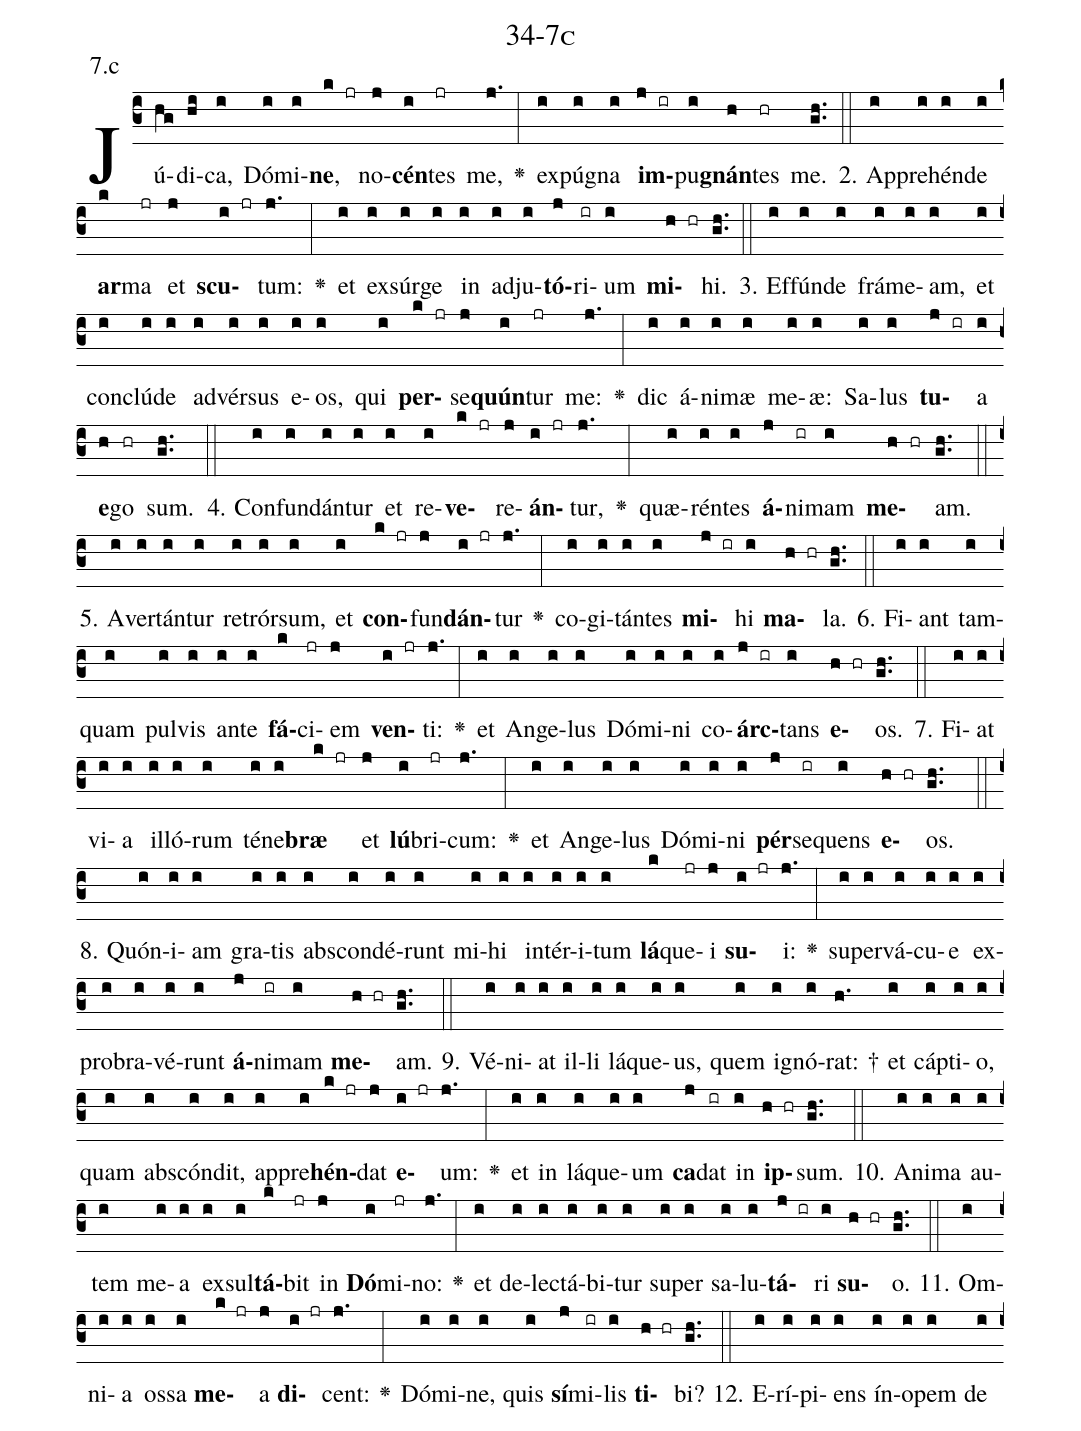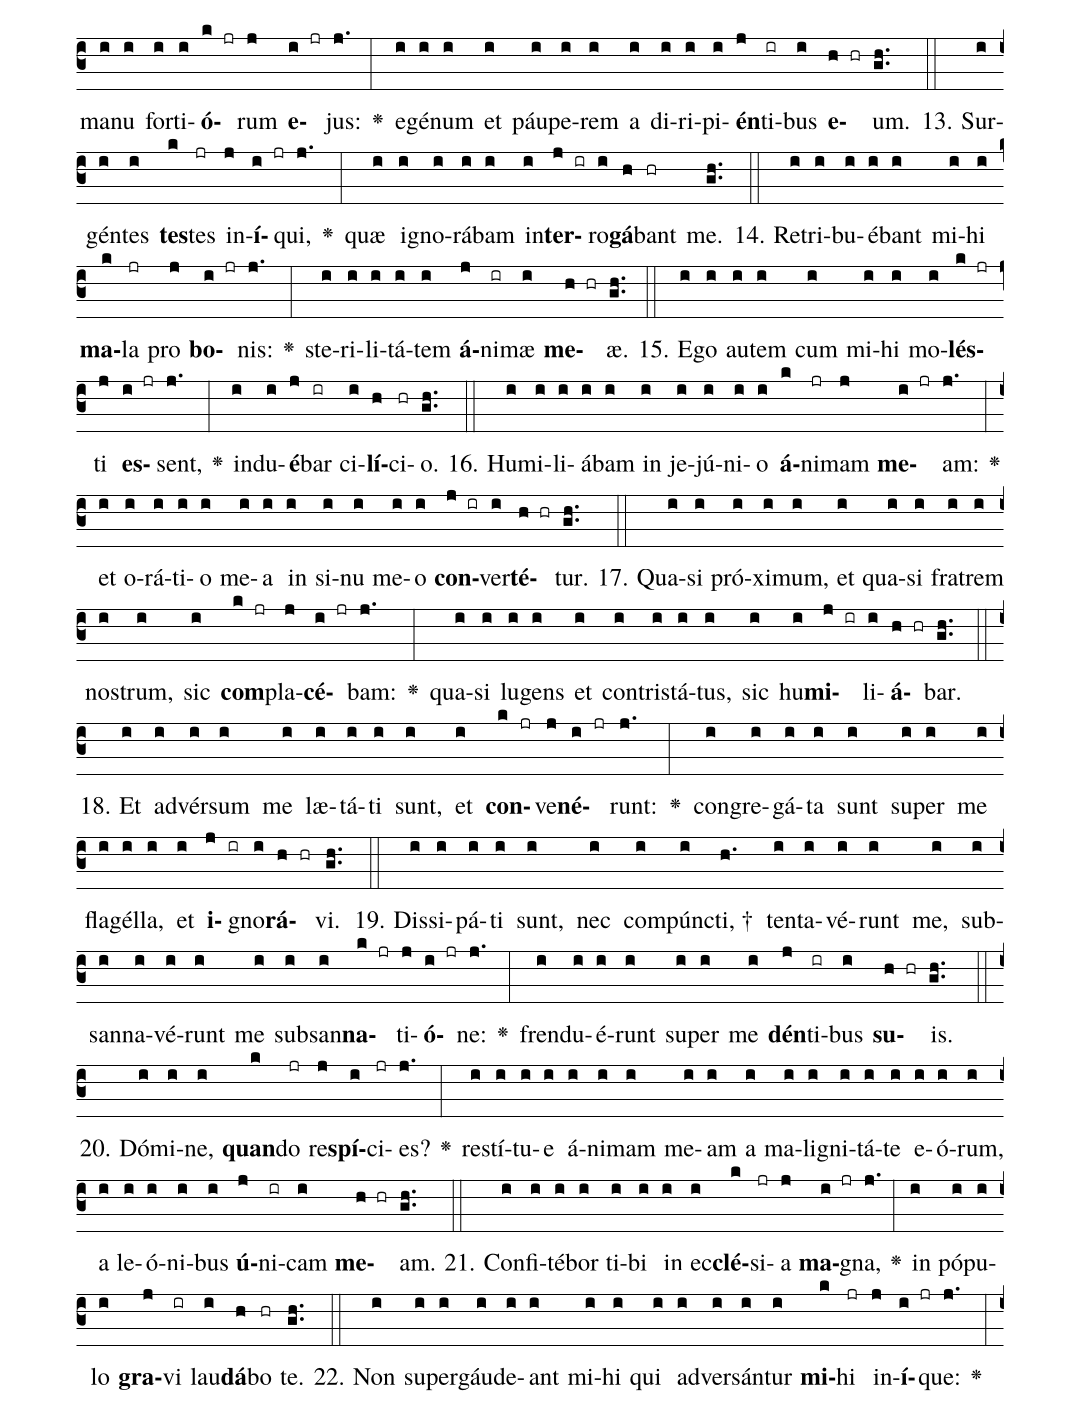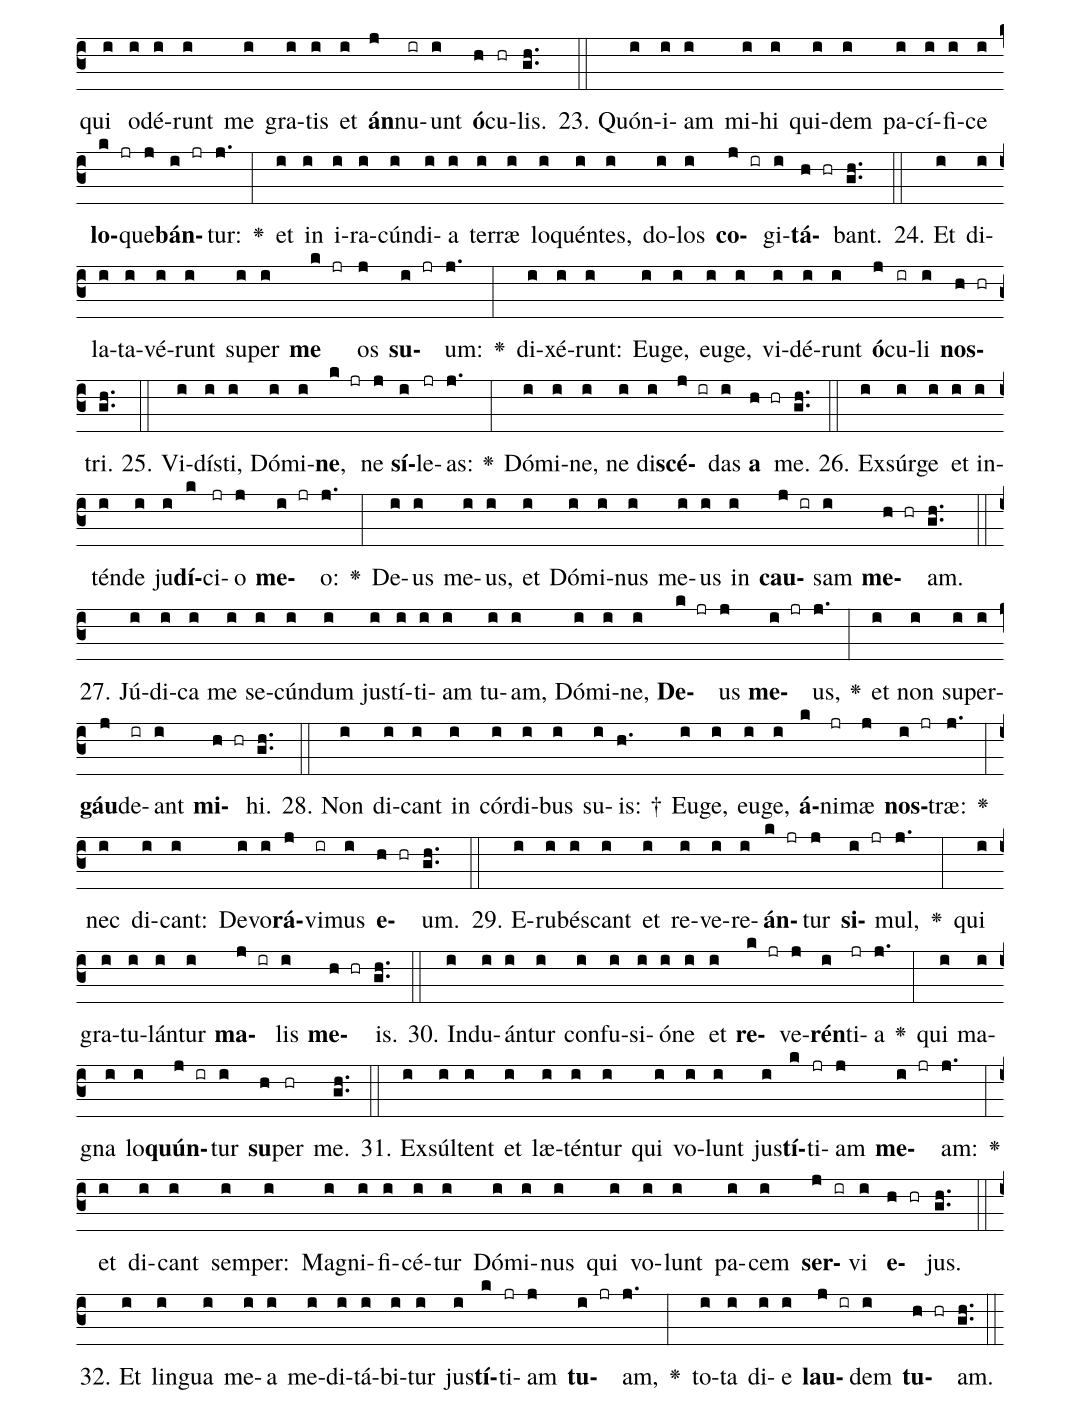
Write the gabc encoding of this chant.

name: 34-7c;
annotation: 7.c;
%%
(c3)Jú(hg)di(hi)ca,(i) Dó(i)mi(i)<b>ne</b>,(k jr) no(j)<b>cén</b>(i)tes(jr) me,(j.) <v>\greheightstar</v>(:) ex(i)pú(i)gna(i) <b>im</b>(j ir)pu(i)<b>gnán</b>(h)tes(hr) me.(gh..) (::)
2. Ap(i)pre(i)hén(i)de(i) <b>ar</b>(k)ma(jr) et(j) <b>scu</b>(i jr)tum:(j.) <v>\greheightstar</v>(:) et(i) ex(i)súr(i)ge(i) in(i) ad(i)ju(i)<b>tó</b>(j)ri(ir)um(i) <b>mi</b>(h hr)hi.(gh..) (::)
3. Ef(i)fún(i)de(i) frá(i)me(i)am,(i) et(i) con(i)clú(i)de(i) ad(i)vér(i)sus(i) e(i)os,(i) qui(i) <b>per</b>(k jr)se(j)<b>quún</b>(i)tur(jr) me:(j.) <v>\greheightstar</v>(:) dic(i) á(i)ni(i)mæ(i) me(i)æ:(i) Sa(i)lus(i) <b>tu</b>(j ir)a(i) <b>e</b>(h)go(hr) sum.(gh..) (::)
4. Con(i)fun(i)dán(i)tur(i) et(i) re(i)<b>ve</b>(k jr)re(j)<b>án</b>(i jr)tur,(j.) <v>\greheightstar</v>(:) quæ(i)rén(i)tes(i) <b>á</b>(j)ni(ir)mam(i) <b>me</b>(h hr)am.(gh..) (::)
5. A(i)ver(i)tán(i)tur(i) re(i)trór(i)sum,(i) et(i) <b>con</b>(k jr)fun(j)<b>dán</b>(i jr)tur(j.) <v>\greheightstar</v>(:) co(i)gi(i)tán(i)tes(i) <b>mi</b>(j ir)hi(i) <b>ma</b>(h hr)la.(gh..) (::)
6. Fi(i)ant(i) tam(i)quam(i) pul(i)vis(i) an(i)te(i) <b>fá</b>(k)ci(jr)em(j) <b>ven</b>(i jr)ti:(j.) <v>\greheightstar</v>(:) et(i) An(i)ge(i)lus(i) Dó(i)mi(i)ni(i) co(i)<b>árc</b>(j ir)tans(i) <b>e</b>(h hr)os.(gh..) (::)
7. Fi(i)at(i) vi(i)a(i) il(i)ló(i)rum(i) té(i)ne(i)<b>bræ</b>(k jr) et(j) <b>lú</b>(i)bri(jr)cum:(j.) <v>\greheightstar</v>(:) et(i) An(i)ge(i)lus(i) Dó(i)mi(i)ni(i) <b>pér</b>(j)se(ir)quens(i) <b>e</b>(h hr)os.(gh..) (::)
8. Quón(i)i(i)am(i) gra(i)tis(i) abs(i)con(i)dé(i)runt(i) mi(i)hi(i) in(i)tér(i)i(i)tum(i) <b>lá</b>(k)que(jr)i(j) <b>su</b>(i jr)i:(j.) <v>\greheightstar</v>(:) su(i)per(i)vá(i)cu(i)e(i) ex(i)pro(i)bra(i)vé(i)runt(i) <b>á</b>(j)ni(ir)mam(i) <b>me</b>(h hr)am.(gh..) (::)
9. Vé(i)ni(i)at(i) il(i)li(i) lá(i)que(i)us,(i) quem(i) i(i)gnó(i)rat: †(h.) et(i) cáp(i)ti(i)o,(i) quam(i) abs(i)cón(i)dit,(i) ap(i)pre(i)<b>hén</b>(k jr)dat(j) <b>e</b>(i jr)um:(j.) <v>\greheightstar</v>(:) et(i) in(i) lá(i)que(i)um(i) <b>ca</b>(j)dat(ir) in(i) <b>ip</b>(h hr)sum.(gh..) (::)
10. A(i)ni(i)ma(i) au(i)tem(i) me(i)a(i) ex(i)sul(i)<b>tá</b>(k)bit(jr) in(j) <b>Dó</b>(i)mi(jr)no:(j.) <v>\greheightstar</v>(:) et(i) de(i)lec(i)tá(i)bi(i)tur(i) su(i)per(i) sa(i)lu(i)<b>tá</b>(j ir)ri(i) <b>su</b>(h hr)o.(gh..) (::)
11. Om(i)ni(i)a(i) os(i)sa(i) <b>me</b>(k jr)a(j) <b>di</b>(i jr)cent:(j.) <v>\greheightstar</v>(:) Dó(i)mi(i)ne,(i) quis(i) <b>sí</b>(j)mi(ir)lis(i) <b>ti</b>(h hr)bi?(gh..) (::)
12. E(i)rí(i)pi(i)ens(i) ín(i)o(i)pem(i) de(i) ma(i)nu(i) for(i)ti(i)<b>ó</b>(k jr)rum(j) <b>e</b>(i jr)jus:(j.) <v>\greheightstar</v>(:) e(i)gé(i)num(i) et(i) páu(i)pe(i)rem(i) a(i) di(i)ri(i)pi(i)<b>én</b>(j)ti(ir)bus(i) <b>e</b>(h hr)um.(gh..) (::)
13. Sur(i)gén(i)tes(i) <b>tes</b>(k)tes(jr) in(j)<b>í</b>(i jr)qui,(j.) <v>\greheightstar</v>(:) quæ(i) i(i)gno(i)rá(i)bam(i) in(i)<b>ter</b>(j ir)ro(i)<b>gá</b>(h)bant(hr) me.(gh..) (::)
14. Re(i)tri(i)bu(i)é(i)bant(i) mi(i)hi(i) <b>ma</b>(k)la(jr) pro(j) <b>bo</b>(i jr)nis:(j.) <v>\greheightstar</v>(:) ste(i)ri(i)li(i)tá(i)tem(i) <b>á</b>(j)ni(ir)mæ(i) <b>me</b>(h hr)æ.(gh..) (::)
15. E(i)go(i) au(i)tem(i) cum(i) mi(i)hi(i) mo(i)<b>lés</b>(k jr)ti(j) <b>es</b>(i jr)sent,(j.) <v>\greheightstar</v>(:) ind(i)u(i)<b>é</b>(j)bar(ir) ci(i)<b>lí</b>(h)ci(hr)o.(gh..) (::)
16. Hu(i)mi(i)li(i)á(i)bam(i) in(i) je(i)jú(i)ni(i)o(i) <b>á</b>(k)ni(jr)mam(j) <b>me</b>(i jr)am:(j.) <v>\greheightstar</v>(:) et(i) o(i)rá(i)ti(i)o(i) me(i)a(i) in(i) si(i)nu(i) me(i)o(i) <b>con</b>(j ir)ver(i)<b>té</b>(h hr)tur.(gh..) (::)
17. Qua(i)si(i) pró(i)xi(i)mum,(i) et(i) qua(i)si(i) fra(i)trem(i) nos(i)trum,(i) sic(i) <b>com</b>(k jr)pla(j)<b>cé</b>(i jr)bam:(j.) <v>\greheightstar</v>(:) qua(i)si(i) lu(i)gens(i) et(i) con(i)tris(i)tá(i)tus,(i) sic(i) hu(i)<b>mi</b>(j ir)li(i)<b>á</b>(h hr)bar.(gh..) (::)
18. Et(i) ad(i)vér(i)sum(i) me(i) læ(i)tá(i)ti(i) sunt,(i) et(i) <b>con</b>(k jr)ve(j)<b>né</b>(i jr)runt:(j.) <v>\greheightstar</v>(:) con(i)gre(i)gá(i)ta(i) sunt(i) su(i)per(i) me(i) fla(i)gél(i)la,(i) et(i) <b>i</b>(j ir)gno(i)<b>rá</b>(h hr)vi.(gh..) (::)
19. Dis(i)si(i)pá(i)ti(i) sunt,(i) nec(i) com(i)púnc(i)ti, †(h.) ten(i)ta(i)vé(i)runt(i) me,(i) sub(i)san(i)na(i)vé(i)runt(i) me(i) sub(i)san(i)<b>na</b>(k jr)ti(j)<b>ó</b>(i jr)ne:(j.) <v>\greheightstar</v>(:) fren(i)du(i)é(i)runt(i) su(i)per(i) me(i) <b>dén</b>(j)ti(ir)bus(i) <b>su</b>(h hr)is.(gh..) (::)
20. Dó(i)mi(i)ne,(i) <b>quan</b>(k)do(jr) re(j)<b>spí</b>(i)ci(jr)es?(j.) <v>\greheightstar</v>(:) re(i)stí(i)tu(i)e(i) á(i)ni(i)mam(i) me(i)am(i) a(i) ma(i)li(i)gni(i)tá(i)te(i) e(i)ó(i)rum,(i) a(i) le(i)ó(i)ni(i)bus(i) <b>ú</b>(j)ni(ir)cam(i) <b>me</b>(h hr)am.(gh..) (::)
21. Con(i)fi(i)té(i)bor(i) ti(i)bi(i) in(i) ec(i)<b>clé</b>(k)si(jr)a(j) <b>ma</b>(i jr)gna,(j.) <v>\greheightstar</v>(:) in(i) pó(i)pu(i)lo(i) <b>gra</b>(j)vi(ir) lau(i)<b>dá</b>(h)bo(hr) te.(gh..) (::)
22. Non(i) su(i)per(i)gáu(i)de(i)ant(i) mi(i)hi(i) qui(i) ad(i)ver(i)sán(i)tur(i) <b>mi</b>(k)hi(jr) in(j)<b>í</b>(i jr)que:(j.) <v>\greheightstar</v>(:) qui(i) o(i)dé(i)runt(i) me(i) gra(i)tis(i) et(i) <b>án</b>(j)nu(ir)unt(i) <b>ó</b>(h)cu(hr)lis.(gh..) (::)
23. Quón(i)i(i)am(i) mi(i)hi(i) qui(i)dem(i) pa(i)cí(i)fi(i)ce(i) <b>lo</b>(k jr)que(j)<b>bán</b>(i jr)tur:(j.) <v>\greheightstar</v>(:) et(i) in(i) i(i)ra(i)cún(i)di(i)a(i) ter(i)ræ(i) lo(i)quén(i)tes,(i) do(i)los(i) <b>co</b>(j ir)gi(i)<b>tá</b>(h hr)bant.(gh..) (::)
24. Et(i) di(i)la(i)ta(i)vé(i)runt(i) su(i)per(i) <b>me</b>(k jr) os(j) <b>su</b>(i jr)um:(j.) <v>\greheightstar</v>(:) di(i)xé(i)runt:(i) Eu(i)ge,(i) eu(i)ge,(i) vi(i)dé(i)runt(i) <b>ó</b>(j)cu(ir)li(i) <b>nos</b>(h hr)tri.(gh..) (::)
25. Vi(i)dís(i)ti,(i) Dó(i)mi(i)<b>ne</b>,(k jr) ne(j) <b>sí</b>(i)le(jr)as:(j.) <v>\greheightstar</v>(:) Dó(i)mi(i)ne,(i) ne(i) di(i)<b>scé</b>(j ir)das(i) <b>a</b>(h hr) me.(gh..) (::)
26. Ex(i)súr(i)ge(i) et(i) in(i)tén(i)de(i) ju(i)<b>dí</b>(k)ci(jr)o(j) <b>me</b>(i jr)o:(j.) <v>\greheightstar</v>(:) De(i)us(i) me(i)us,(i) et(i) Dó(i)mi(i)nus(i) me(i)us(i) in(i) <b>cau</b>(j ir)sam(i) <b>me</b>(h hr)am.(gh..) (::)
27. Jú(i)di(i)ca(i) me(i) se(i)cún(i)dum(i) jus(i)tí(i)ti(i)am(i) tu(i)am,(i) Dó(i)mi(i)ne,(i) <b>De</b>(k jr)us(j) <b>me</b>(i jr)us,(j.) <v>\greheightstar</v>(:) et(i) non(i) su(i)per(i)<b>gáu</b>(j)de(ir)ant(i) <b>mi</b>(h hr)hi.(gh..) (::)
28. Non(i) di(i)cant(i) in(i) cór(i)di(i)bus(i) su(i)is: †(h.) Eu(i)ge,(i) eu(i)ge,(i) <b>á</b>(k)ni(jr)mæ(j) <b>nos</b>(i jr)træ:(j.) <v>\greheightstar</v>(:) nec(i) di(i)cant:(i) De(i)vo(i)<b>rá</b>(j)vi(ir)mus(i) <b>e</b>(h hr)um.(gh..) (::)
29. E(i)ru(i)bés(i)cant(i) et(i) re(i)ve(i)re(i)<b>án</b>(k jr)tur(j) <b>si</b>(i jr)mul,(j.) <v>\greheightstar</v>(:) qui(i) gra(i)tu(i)lán(i)tur(i) <b>ma</b>(j ir)lis(i) <b>me</b>(h hr)is.(gh..) (::)
30. Ind(i)u(i)án(i)tur(i) con(i)fu(i)si(i)ó(i)ne(i) et(i) <b>re</b>(k jr)ve(j)<b>rén</b>(i)ti(jr)a(j.) <v>\greheightstar</v>(:) qui(i) ma(i)gna(i) lo(i)<b>quún</b>(j ir)tur(i) <b>su</b>(h)per(hr) me.(gh..) (::)
31. Ex(i)súl(i)tent(i) et(i) læ(i)tén(i)tur(i) qui(i) vo(i)lunt(i) jus(i)<b>tí</b>(k)ti(jr)am(j) <b>me</b>(i jr)am:(j.) <v>\greheightstar</v>(:) et(i) di(i)cant(i) sem(i)per:(i) Ma(i)gni(i)fi(i)cé(i)tur(i) Dó(i)mi(i)nus(i) qui(i) vo(i)lunt(i) pa(i)cem(i) <b>ser</b>(j ir)vi(i) <b>e</b>(h hr)jus.(gh..) (::)
32. Et(i) lin(i)gua(i) me(i)a(i) me(i)di(i)tá(i)bi(i)tur(i) jus(i)<b>tí</b>(k)ti(jr)am(j) <b>tu</b>(i jr)am,(j.) <v>\greheightstar</v>(:) to(i)ta(i) di(i)e(i) <b>lau</b>(j ir)dem(i) <b>tu</b>(h hr)am.(gh..) (::)
